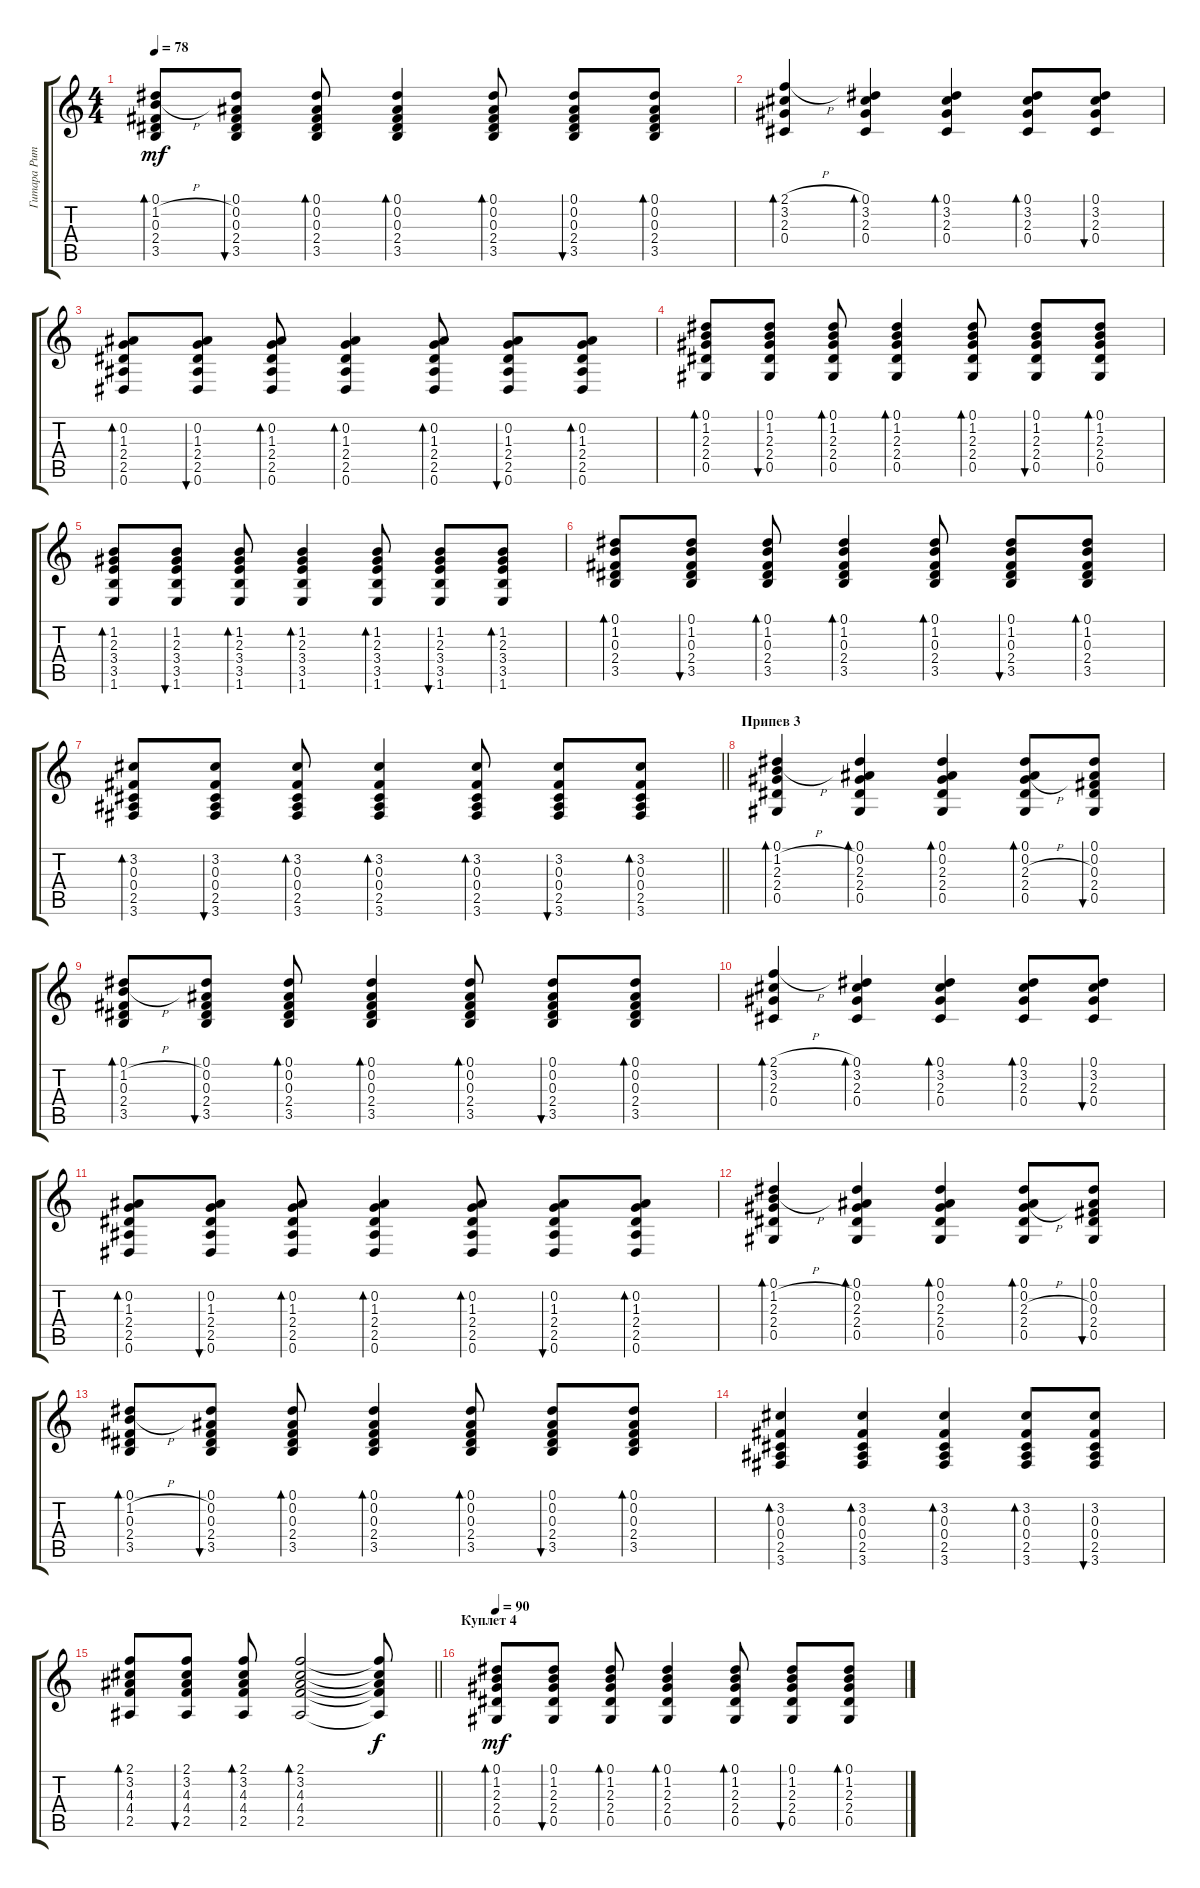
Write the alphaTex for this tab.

\track ("Гитара Ритм 1" "Гитара Рит") {instrument acousticguitarnylon}
\staff {score tabs}
\tuning (Eb4 Bb3 Gb3 Db3 Ab2 Eb2) {hide}
\ts (4 4)
\tempo 78
\clef g2
\ks c
(0.1 1.2{h} 0.3 2.4 3.5).8{bd 60 dy mf} (0.1 0.2 0.3 2.4 3.5).8{bu 60} (0.1 0.2 0.3 2.4 3.5).8{bd 60} (0.1 0.2 0.3 2.4 3.5).4{bd 60} (0.1 0.2 0.3 2.4 3.5).8{bd 60} (0.1 0.2 0.3 2.4 3.5).8{bu 60} (0.1 0.2 0.3 2.4 3.5).8{bd 60} |
(2.1{h} 3.2 2.3 0.4).4{bd 60} (0.1 3.2 2.3 0.4).4{bd 60} (0.1 3.2 2.3 0.4).4{bd 60} (0.1 3.2 2.3 0.4).8{bd 60} (0.1 3.2 2.3 0.4).8{bu 60} |
(0.2 1.3 2.4 2.5 0.6).8{bd 60} (0.2 1.3 2.4 2.5 0.6).8{bu 60} (0.2 1.3 2.4 2.5 0.6).8{bd 60} (0.2 1.3 2.4 2.5 0.6).4{bd 60} (0.2 1.3 2.4 2.5 0.6).8{bd 60} (0.2 1.3 2.4 2.5 0.6).8{bu 60} (0.2 1.3 2.4 2.5 0.6).8{bd 60} |
(0.1 1.2 2.3 2.4 0.5).8{bd 60} (0.1 1.2 2.3 2.4 0.5).8{bu 60} (0.1 1.2 2.3 2.4 0.5).8{bd 60} (0.1 1.2 2.3 2.4 0.5).4{bd 60} (0.1 1.2 2.3 2.4 0.5).8{bd 60} (0.1 1.2 2.3 2.4 0.5).8{bu 60} (0.1 1.2 2.3 2.4 0.5).8{bd 60} |
(1.2 2.3 3.4 3.5 1.6).8{bd 60} (1.2 2.3 3.4 3.5 1.6).8{bu 60} (1.2 2.3 3.4 3.5 1.6).8{bd 60} (1.2 2.3 3.4 3.5 1.6).4{bd 60} (1.2 2.3 3.4 3.5 1.6).8{bd 60} (1.2 2.3 3.4 3.5 1.6).8{bu 60} (1.2 2.3 3.4 3.5 1.6).8{bd 60} |
(0.1 1.2 0.3 2.4 3.5).8{bd 60} (0.1 1.2 0.3 2.4 3.5).8{bu 60} (0.1 1.2 0.3 2.4 3.5).8{bd 60} (0.1 1.2 0.3 2.4 3.5).4{bd 60} (0.1 1.2 0.3 2.4 3.5).8{bd 60} (0.1 1.2 0.3 2.4 3.5).8{bu 60} (0.1 1.2 0.3 2.4 3.5).8{bd 60} |
\barLineRight lightlight
(3.2 0.3 0.4 2.5 3.6).8{bd 60} (3.2 0.3 0.4 2.5 3.6).8{bu 60} (3.2 0.3 0.4 2.5 3.6).8{bd 60} (3.2 0.3 0.4 2.5 3.6).4{bd 60} (3.2 0.3 0.4 2.5 3.6).8{bd 60} (3.2 0.3 0.4 2.5 3.6).8{bu 60} (3.2 0.3 0.4 2.5 3.6).8{bd 60} |
\section ("" "Припев 3")
(0.1 1.2{h} 2.3 2.4 0.5).4{bd 60} (0.1 0.2 2.3 2.4 0.5).4{bd 60} (0.1 0.2 2.3 2.4 0.5).4{bd 60} (0.1 0.2 2.3{h} 2.4 0.5).8{bd 60} (0.1 0.2 0.3 2.4 0.5).8{bu 60} |
(0.1 1.2{h} 0.3 2.4 3.5).8{bd 60} (0.1 0.2 0.3 2.4 3.5).8{bu 60} (0.1 0.2 0.3 2.4 3.5).8{bd 60} (0.1 0.2 0.3 2.4 3.5).4{bd 60} (0.1 0.2 0.3 2.4 3.5).8{bd 60} (0.1 0.2 0.3 2.4 3.5).8{bu 60} (0.1 0.2 0.3 2.4 3.5).8{bd 60} |
(2.1{h} 3.2 2.3 0.4).4{bd 60} (0.1 3.2 2.3 0.4).4{bd 60} (0.1 3.2 2.3 0.4).4{bd 60} (0.1 3.2 2.3 0.4).8{bd 60} (0.1 3.2 2.3 0.4).8{bu 60} |
(0.2 1.3 2.4 2.5 0.6).8{bd 60} (0.2 1.3 2.4 2.5 0.6).8{bu 60} (0.2 1.3 2.4 2.5 0.6).8{bd 60} (0.2 1.3 2.4 2.5 0.6).4{bd 60} (0.2 1.3 2.4 2.5 0.6).8{bd 60} (0.2 1.3 2.4 2.5 0.6).8{bu 60} (0.2 1.3 2.4 2.5 0.6).8{bd 60} |
(0.1 1.2{h} 2.3 2.4 0.5).4{bd 60} (0.1 0.2 2.3 2.4 0.5).4{bd 60} (0.1 0.2 2.3 2.4 0.5).4{bd 60} (0.1 0.2 2.3{h} 2.4 0.5).8{bd 60} (0.1 0.2 0.3 2.4 0.5).8{bu 60} |
(0.1 1.2{h} 0.3 2.4 3.5).8{bd 60} (0.1 0.2 0.3 2.4 3.5).8{bu 60} (0.1 0.2 0.3 2.4 3.5).8{bd 60} (0.1 0.2 0.3 2.4 3.5).4{bd 60} (0.1 0.2 0.3 2.4 3.5).8{bd 60} (0.1 0.2 0.3 2.4 3.5).8{bu 60} (0.1 0.2 0.3 2.4 3.5).8{bd 60} |
(3.2 0.3 0.4 2.5 3.6).4{bd 60} (3.2 0.3 0.4 2.5 3.6).4{bd 60} (3.2 0.3 0.4 2.5 3.6).4{bd 60} (3.2 0.3 0.4 2.5 3.6).8{bd 60} (3.2 0.3 0.4 2.5 3.6).8{bu 60} |
\barLineRight lightlight
(2.1 3.2 4.3 4.4 2.5).8{bd 60} (2.1 3.2 4.3 4.4 2.5).8{bu 60} (2.1 3.2 4.3 4.4 2.5).8{bd 60} (2.1 3.2 4.3 4.4 2.5).2{bd 60} (2.1{t} 3.2{t} 4.3{t} 4.4{t} 2.5{t}).8{dy f} |
\section ("" "Куплет 4")
\tempo 90
(0.1 1.2 2.3 2.4 0.5).8{bd 60 dy mf} (0.1 1.2 2.3 2.4 0.5).8{bu 60} (0.1 1.2 2.3 2.4 0.5).8{bd 60} (0.1 1.2 2.3 2.4 0.5).4{bd 60} (0.1 1.2 2.3 2.4 0.5).8{bd 60} (0.1 1.2 2.3 2.4 0.5).8{bu 60} (0.1 1.2 2.3 2.4 0.5).8{bd 60}
